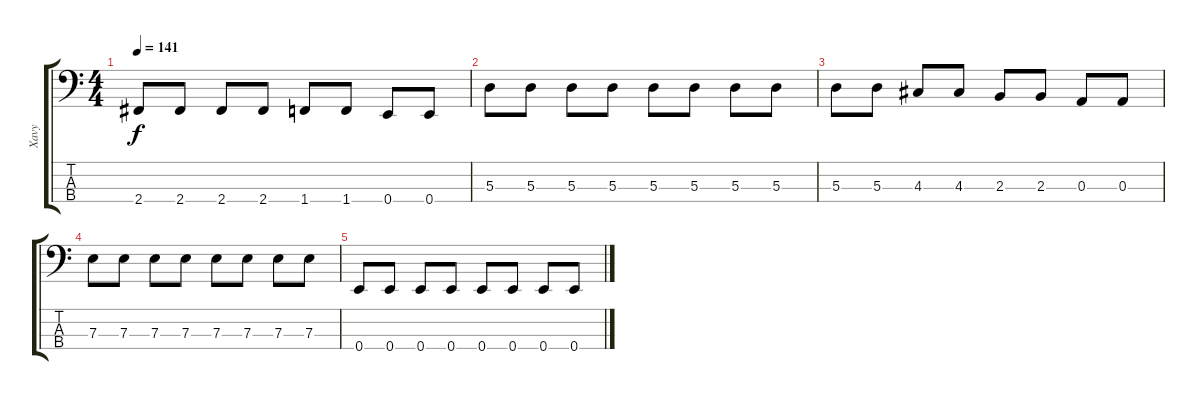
\track ("Xavy" "Xavy") {instrument electricbasspick}
\staff {score tabs}
\tuning (G2 D2 A1 E1) {hide}
\ts (4 4)
\tempo 141
\clef f4
\ks c
2.4.8{dy f} 2.4.8 2.4.8 2.4.8 1.4.8 1.4.8 0.4.8 0.4.8 |
5.3.8 5.3.8 5.3.8 5.3.8 5.3.8 5.3.8 5.3.8 5.3.8 |
5.3.8 5.3.8 4.3.8 4.3.8 2.3.8 2.3.8 0.3.8 0.3.8 |
7.3.8 7.3.8 7.3.8 7.3.8 7.3.8 7.3.8 7.3.8 7.3.8 |
0.4.8 0.4.8 0.4.8 0.4.8 0.4.8 0.4.8 0.4.8 0.4.8
